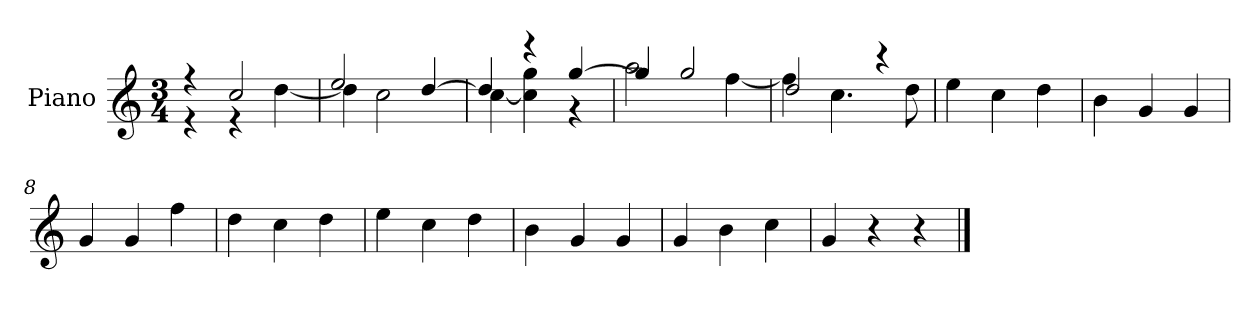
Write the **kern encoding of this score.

**kern
*part1
*staff1
*I"Piano
*I'P-no
*clefG2
*k[]
*M3/4
*MM180
=1
*^
4r	4r
2cc/	4r
.	[4dd\
=2	=2
2ee/	4dd\]
.	2cc\
[4dd/	.
=3	=3
4dd/]	[4cc\
4r	4cc\] 4gg\
[4gg/	4r
=4	=4
4gg/]	2aa\
2gg/	.
.	[4ff\
=5	=5
2dd/	4ff\]
.	4.cc\
4r	.
.	8dd\
*v	*v
=6
4ee\
4cc\
4dd\
=7
4b\
4g/
4g/
=8
4g/
4g/
4ff\
=9
4dd\
4cc\
4dd\
!!LO:LB:g=z
=10
4ee\
4cc\
4dd\
=11
4b\
4g/
4g/
=12
4g/
4b\
4cc\
=13
4g/
4r
4r
==
*-
